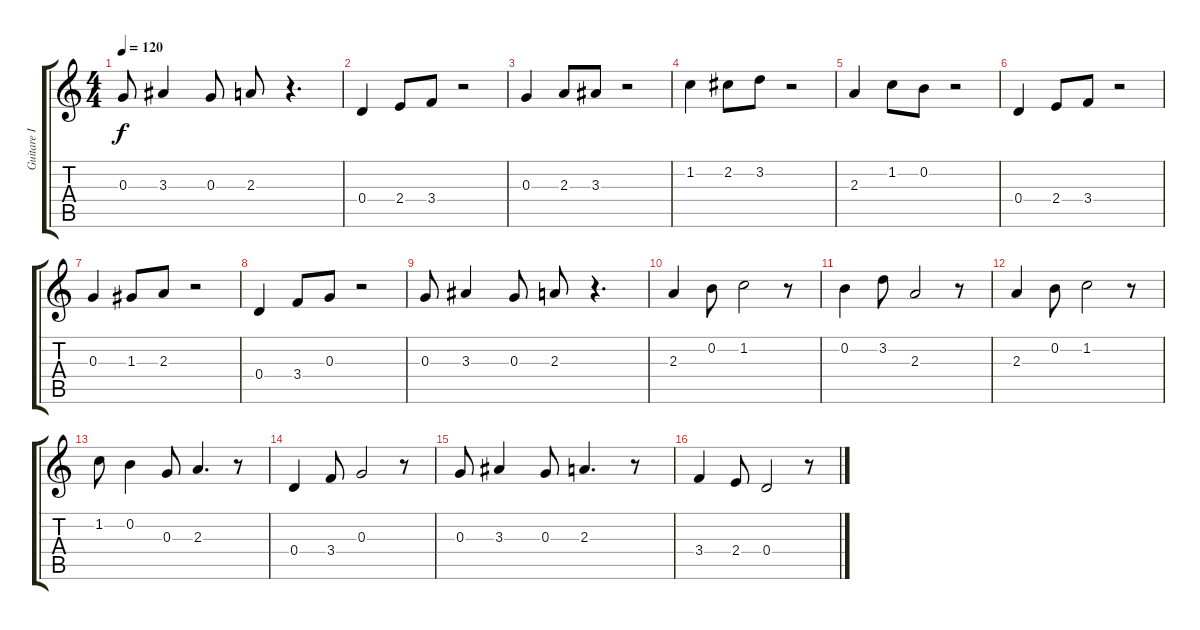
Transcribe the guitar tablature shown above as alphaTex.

\track ("Guitare I" "Guitare I") {instrument distortionguitar}
\staff {score tabs}
\tuning (E4 B3 G3 D3 A2 E2) {hide}
\ts (4 4)
\tempo 120
\clef g2
\ks c
0.3.8{dy f} 3.3.4 0.3.8 2.3.8 r.4{d} |
0.4.4 2.4.8 3.4.8 r.2 |
0.3.4 2.3.8 3.3.8 r.2 |
1.2.4 2.2.8 3.2.8 r.2 |
2.3.4 1.2.8 0.2.8 r.2 |
0.4.4 2.4.8 3.4.8 r.2 |
0.3.4 1.3.8 2.3.8 r.2 |
0.4.4 3.4.8 0.3.8 r.2 |
0.3.8 3.3.4 0.3.8 2.3.8 r.4{d} |
2.3.4 0.2.8 1.2.2 r.8 |
0.2.4 3.2.8 2.3.2 r.8 |
2.3.4 0.2.8 1.2.2 r.8 |
1.2.8 0.2.4 0.3.8 2.3.4{d} r.8 |
0.4.4 3.4.8 0.3.2 r.8 |
0.3.8 3.3.4 0.3.8 2.3.4{d} r.8 |
3.4.4 2.4.8 0.4.2 r.8
